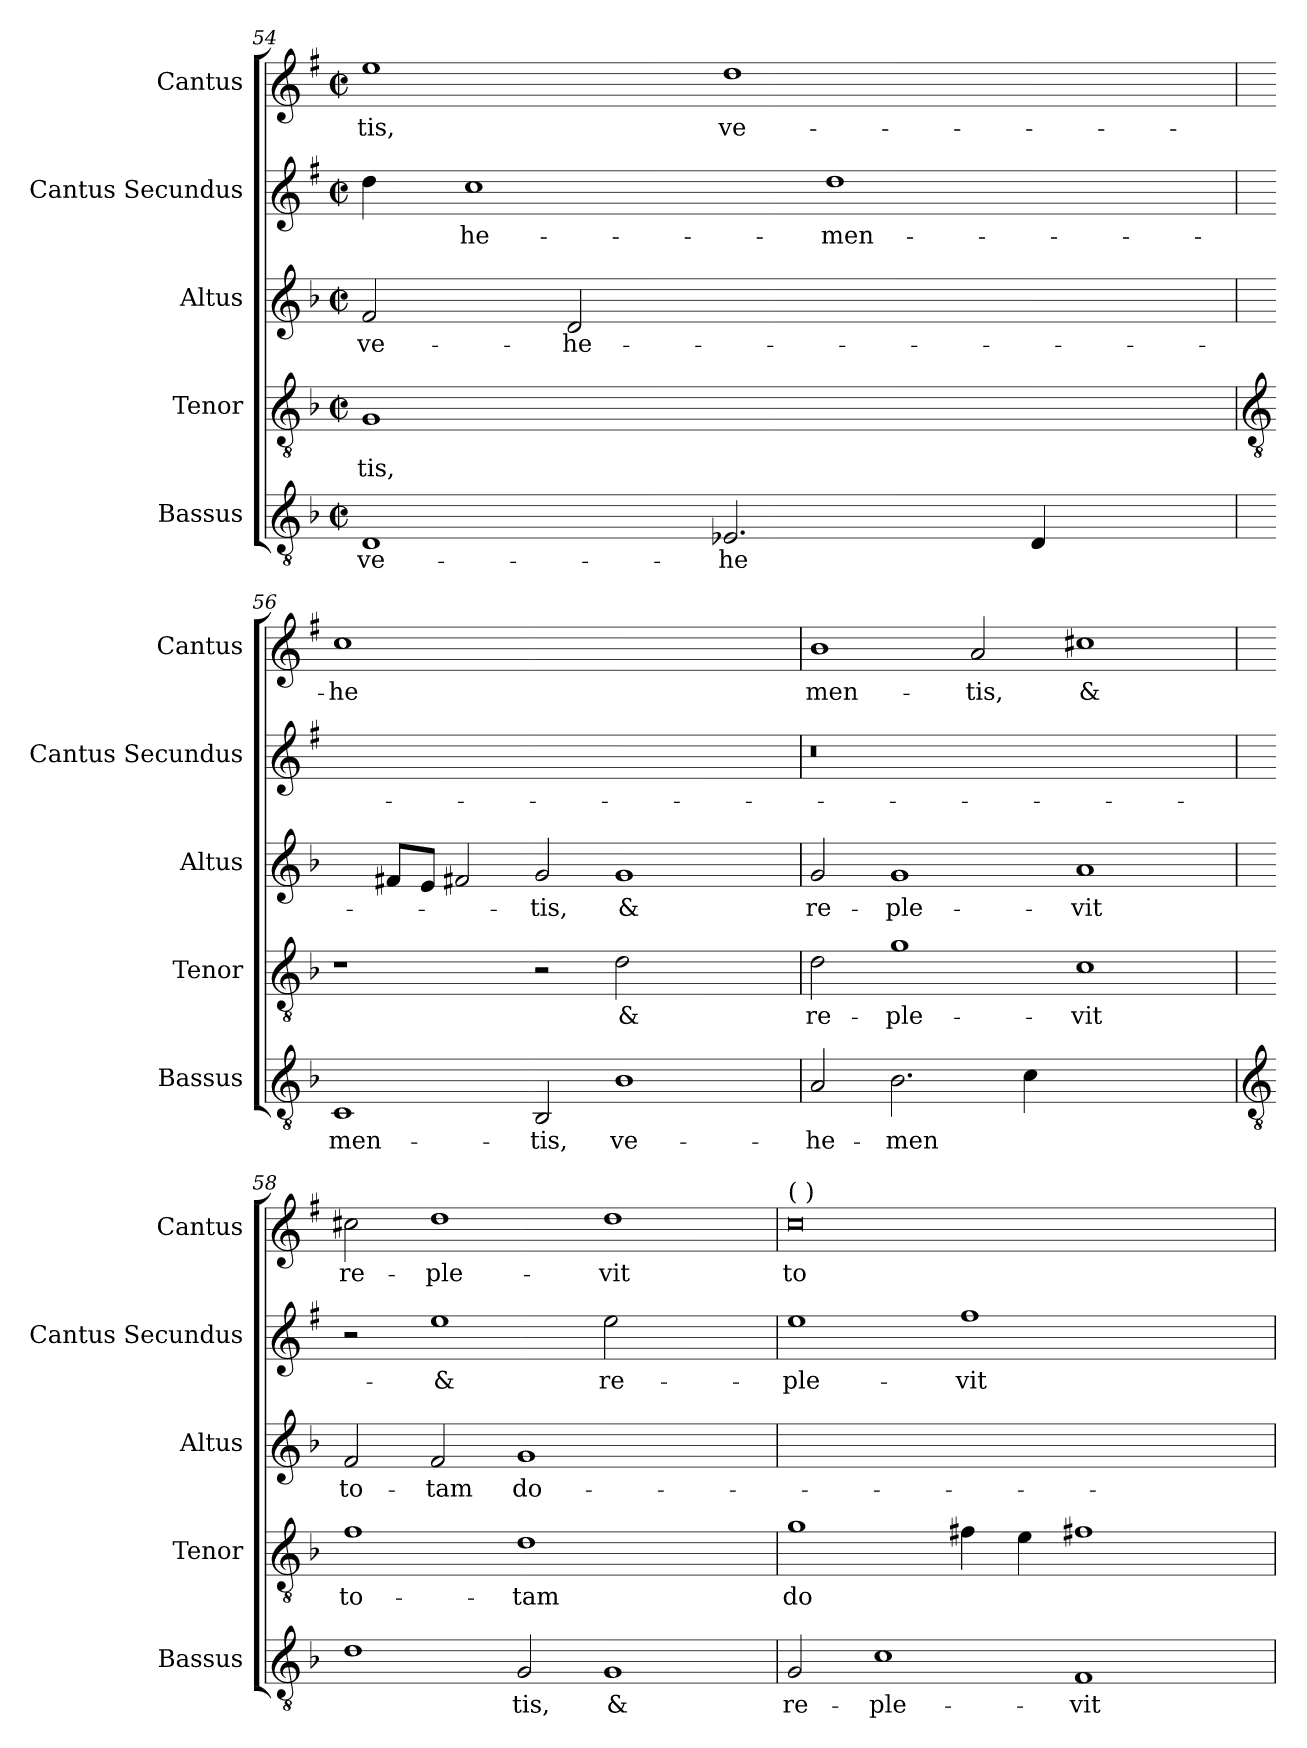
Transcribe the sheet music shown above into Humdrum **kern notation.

**kern	**text	**kern	**text	**kern	**text	**kern	**text	**kern	**text
*part5	*part5	*part4	*part4	*part3	*part3	*part2	*part2	*part1	*part1
*staff5	*staff5	*staff4	*staff4	*staff3	*staff3	*staff2	*staff2	*staff1	*staff1
*I"Bassus	*	*I"Tenor	*	*I"Altus	*	*I"Cantus Secundus	*	*I"Cantus	*
*I'Bassus	*	*I'Tenor	*	*I'Altus	*	*I'Cantus Secundus	*	*I'Cantus	*
*clefGv2	*	*clefGv2	*	*clefG2	*	*clefG2	*	*clefG2	*
*	*	*	*	*	*	*ITrd1c2	*	*ITrd1c2	*
*k[b-]	*	*k[b-]	*	*k[b-]	*	*k[b-]	*	*k[b-]	*
*F:	*	*F:	*	*F:	*	*F:	*	*F:	*
*M4/2	*	*M4/2	*	*M4/2	*	*M4/2	*	*M4/2	*
*met(c|)	*	*met(c|)	*	*met(c|)	*	*met(c|)	*	*met(c|)	*
=54	=54	=54	=54	=54	=54	=54	=54	=54	=54
!	!LO:LY:b	!	!LO:LY:b	!	!LO:LY:b	!	!	!	!LO:LY:b
*	*	*	*	*	*	*	*	*^	*
1D	ve-	1G	tis,	2f	ve-	4cc	.	1dd	4ryy	tis,
!	!	!	!	!	!	!	!LO:LY:b	!	!	!
.	.	.	.	.	.	1b-	he-	.	0ryy	.
!	!	!	!	!	!LO:LY:b	!	!	!	!	!
.	.	.	.	2d	-he-	.	.	.	.	.
!	!LO:LY:b	!	!	!	!LO:LY:b	!	!	!	!	!LO:LY:b
2.E-X	-he	1ryy	.	[2gyy	-men	.	.	1cc	.	ve-
!	!	!	!	!	!	!	!LO:LY:b	!	!	!
.	.	.	.	.	.	1cc	-men-	.	.	.
.	.	.	.	2.ryy	.	.	.	.	.	.
4D	.	.	.	.	.	.	.	.	.	.
4ryy	.	4ryy	.	.	.	.	.	4ryy	.	.
!!LO:LB:g=z	!!
=56	=56	=56	=56	=56	=56	=56	=56	=56	=56	=56
*	*	*clefGv2	*	*	*	*	*	*	*	*
!	!LO:LY:b	!	!	!	!	!	!LO:LY:b	!	!	!LO:LY:b
1C	men-	1r	.	4gyy]	.	[1fyy	-tis,	1b-	1.ryy	-he
.	.	.	.	8f#L	.	.	.	.	.	.
.	.	.	.	8eJ	.	.	.	.	.	.
.	.	.	.	2f#X	.	.	.	.	.	.
!	!LO:LY:b	!	!	!	!LO:LY:b	!	!	!	!	!
2BB-	-tis,	2r	.	2g	tis,	2.fyy_	.	1.ryy	.	.
!	!LO:LY:b	!	!LO:LY:b	!	!LO:LY:b	!	!	!	!	!
1B-	ve-	2d	&	1g	&	.	.	.	1ryy	.
.	.	.	.	.	.	4fyy]	.	.	.	.
.	.	2ryy	.	.	.	2ryy	.	.	.	.
*	*	*	*	*	*	*	*	*v	*v	*
!!LO:LB:g=z
=57	=57	=57	=57	=57	=57	=57	=57	=57	=57
!	!LO:LY:b	!	!LO:LY:b	!	!LO:LY:b	!	!	!	!LO:LY:b
2A	-he-	2d	re-	2g	re-	0r	.	1a	men-
!	!LO:LY:b	!	!LO:LY:b	!	!LO:LY:b	!	!	!	!
2.B-	-men	1g	-ple-	1g	-ple-	.	.	.	.
!	!	!	!	!	!	!	!	!	!LO:LY:b
.	.	.	.	.	.	.	.	2g	-tis,
4c	.	.	.	.	.	.	.	.	.
!	!	!	!LO:LY:b	!	!LO:LY:b	!	!	!	!LO:LY:b
1ryy	.	1c	-vit	1a	-vit	.	.	1bn	&
.	.	.	.	.	.	2ryy	.	.	.
!!LO:LB:g=z
=58A	=58A	=58A	=58A	=58A	=58A	=58A	=58A	=58A	=58A
*clefGv2	*	*	*	*	*	*	*	*	*
!	!	!	!LO:LY:b	!	!LO:LY:b	!	!	!	!LO:LY:b
1d	.	1f	to-	2f	to-	2r	.	2b	re-
!	!	!	!	!	!LO:LY:b	!	!LO:LY:b	!	!LO:LY:b
.	.	.	.	2f	-tam	1dd	&	1cc	-ple-
!	!LO:LY:b	!	!LO:LY:b	!	!LO:LY:b	!	!	!	!
2G	tis,	1d	-tam	1g	do-	.	.	.	.
!	!LO:LY:b	!	!	!	!	!	!LO:LY:b	!	!LO:LY:b
1G	&	.	.	.	.	2dd	re-	1cc	-vit
.	.	2ryy	.	2ryy	.	2ryy	.	.	.
=59A	=59A	=59A	=59A	=59A	=59A	=59A	=59A	=59A	=59A
!	!	!	!	!	!	!	!	!LO:TX:a:t=(  )	!
!	!LO:LY:b	!	!LO:LY:b	!	!LO:LY:b	!	!LO:LY:b	!	!LO:LY:b
2G	re-	1g	do	[1ayy	-mum,	1dd	-ple-	0b-	to
!	!LO:LY:b	!	!	!	!	!	!	!	!
1c	-ple-	.	.	.	.	.	.	.	.
!	!	!	!	!	!	!	!LO:LY:b	!	!
.	.	4f#X	.	2.ayy_	.	1ee	-vit	.	.
.	.	4e	.	.	.	.	.	.	.
!	!LO:LY:b	!	!	!	!	!	!	!	!
1F	-vit	1f#X	.	.	.	.	.	.	.
.	.	.	.	4ayy]	.	.	.	.	.
.	.	.	.	2ryy	.	2ryy	.	2ryy	.
=	=	=	=	=	=	=	=	=	=
*-	*-	*-	*-	*-	*-	*-	*-	*-	*-
